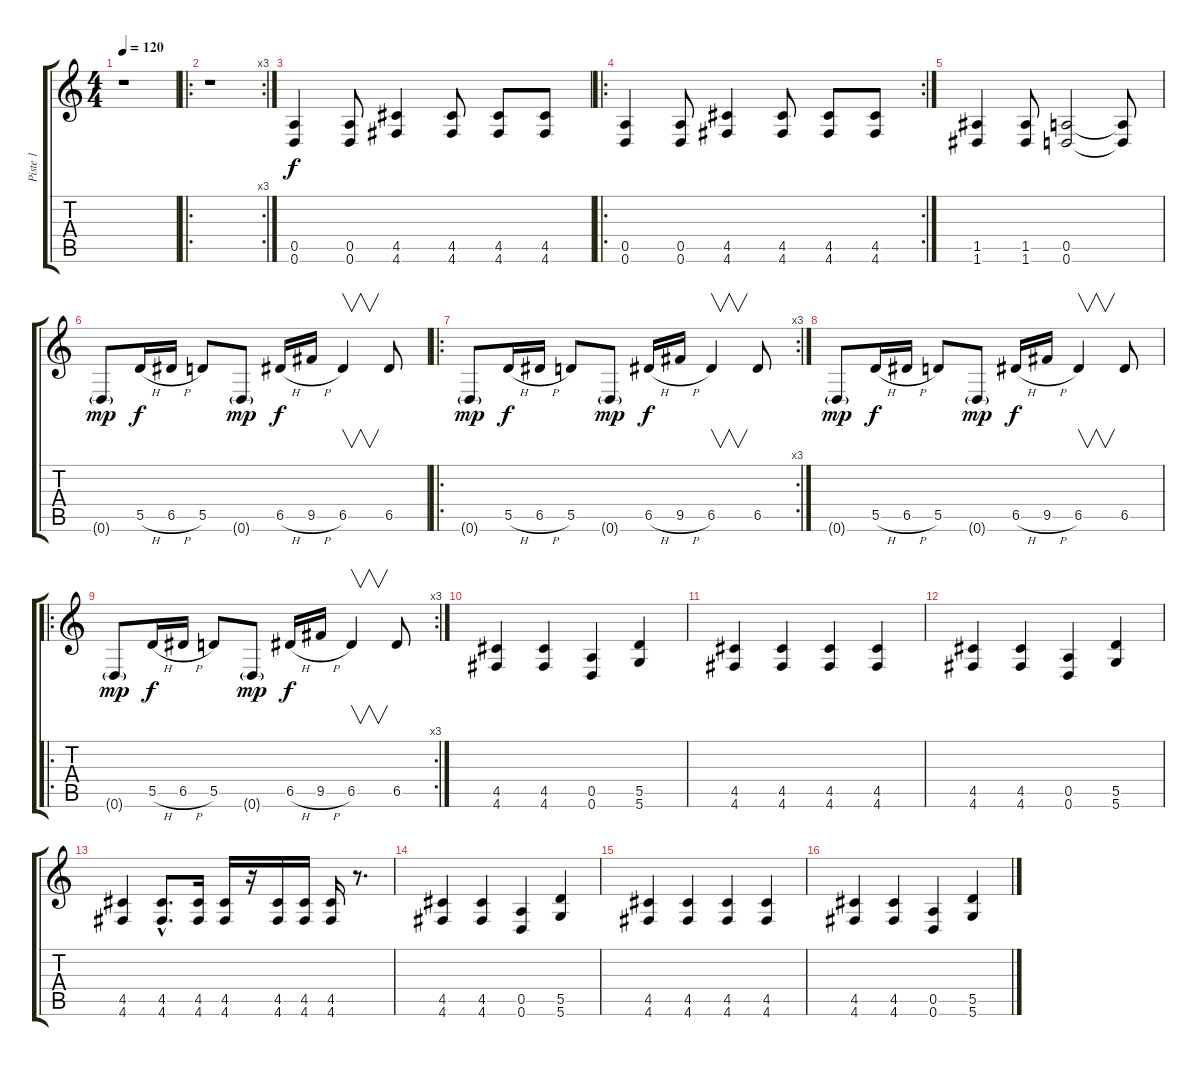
\track ("Piste 1" "Piste 1") {instrument overdrivenguitar}
\staff {score tabs}
\tuning (E4 B3 G3 D3 A2 D2) {hide}
\ts (4 4)
\tempo 120
\clef g2
\ks c
r.1{dy f instrument overdrivenguitar} |
\ro
\rc 3
r.1 |
(0.5 0.6).4 (0.5 0.6).8 (4.5 4.6).4 (4.5 4.6).8 (4.5 4.6).8 (4.5 4.6).8 |
\ro
\rc 2
(0.5 0.6).4 (0.5 0.6).8 (4.5 4.6).4 (4.5 4.6).8 (4.5 4.6).8 (4.5 4.6).8 |
(1.5 1.6).4 (1.5 1.6).8 (0.5 0.6).2 (0.5{t} 0.6{t}).8 |
0.6{g}.8{dy mp} 5.5{h}.16{dy f} 6.5{h}.16 5.5.8 0.6{g}.8{dy mp} 6.5{h}.16{dy f} 9.5{h}.16 6.5.4{v} 6.5.8 |
\ro
\rc 3
0.6{g}.8{dy mp} 5.5{h}.16{dy f} 6.5{h}.16 5.5.8 0.6{g}.8{dy mp} 6.5{h}.16{dy f} 9.5{h}.16 6.5.4{v} 6.5.8 |
0.6{g}.8{dy mp} 5.5{h}.16{dy f} 6.5{h}.16 5.5.8 0.6{g}.8{dy mp} 6.5{h}.16{dy f} 9.5{h}.16 6.5.4{v} 6.5.8 |
\ro
\rc 3
0.6{g}.8{dy mp} 5.5{h}.16{dy f} 6.5{h}.16 5.5.8 0.6{g}.8{dy mp} 6.5{h}.16{dy f} 9.5{h}.16 6.5.4{v} 6.5.8 |
(4.5 4.6).4 (4.5 4.6).4 (0.5 0.6).4 (5.5 5.6).4 |
(4.5 4.6).4 (4.5 4.6).4 (4.5 4.6).4 (4.5 4.6).4 |
(4.5 4.6).4 (4.5 4.6).4 (0.5 0.6).4 (5.5 5.6).4 |
(4.5 4.6).4 (4.5{hac} 4.6{hac}).8{d} (4.5 4.6).16 (4.5 4.6).16 r.16 (4.5 4.6).16 (4.5 4.6).16 (4.5 4.6).16 r.8{d} |
(4.5 4.6).4 (4.5 4.6).4 (0.5 0.6).4 (5.5 5.6).4 |
(4.5 4.6).4 (4.5 4.6).4 (4.5 4.6).4 (4.5 4.6).4 |
(4.5 4.6).4 (4.5 4.6).4 (0.5 0.6).4 (5.5 5.6).4
